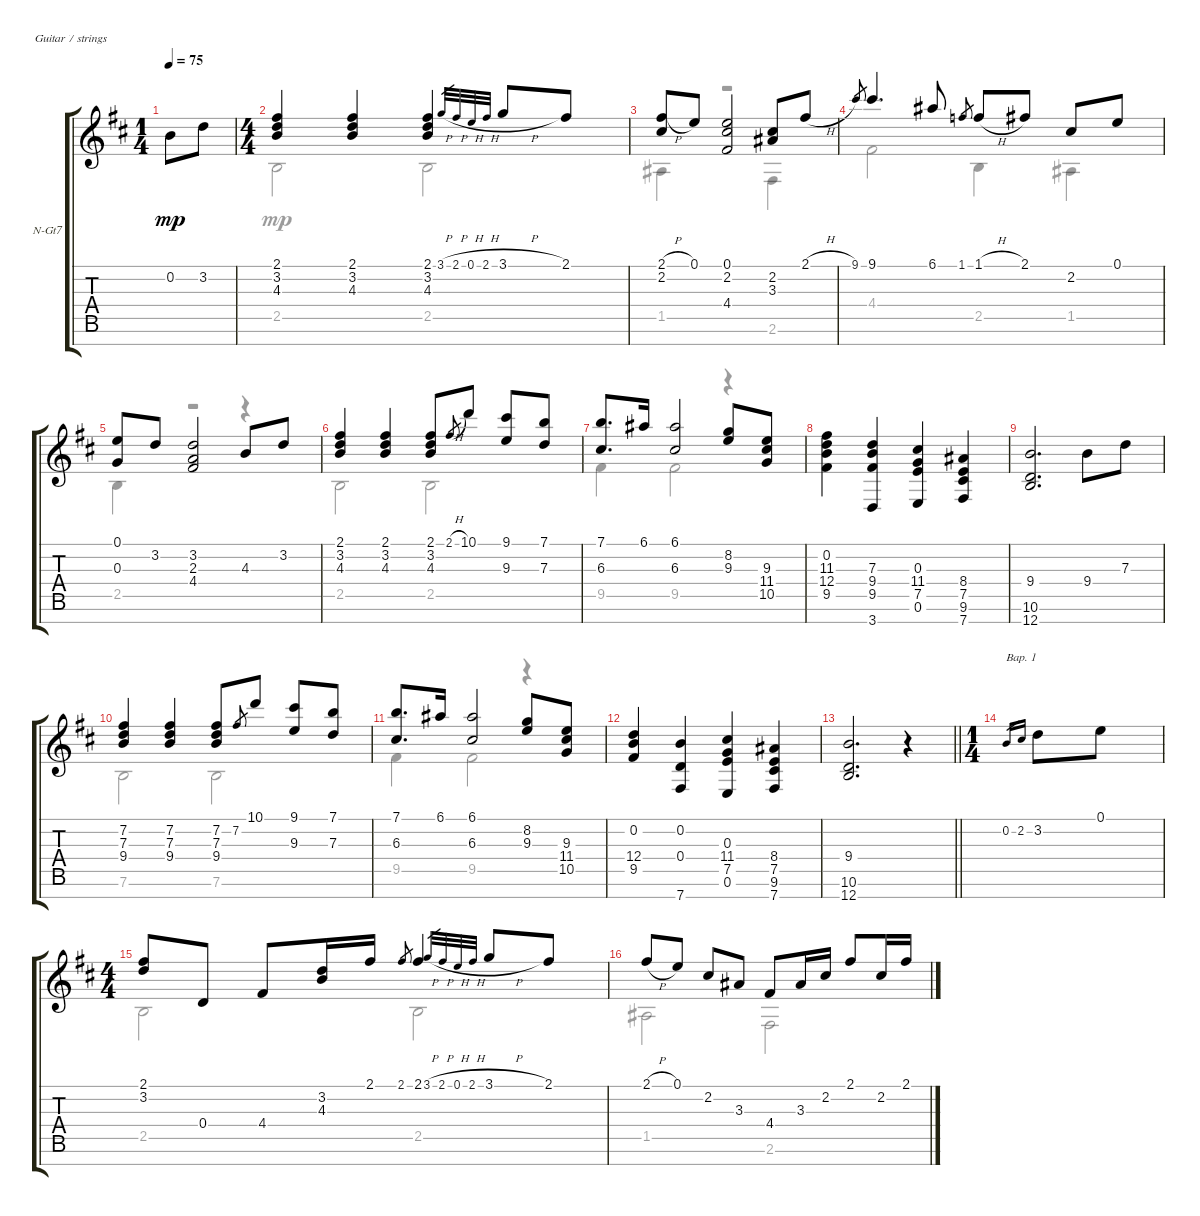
\defaultSystemsLayout 4
\bracketExtendMode groupsimilarinstruments
\firstSystemTrackNameOrientation horizontal
\otherSystemsTrackNameOrientation horizontal
\track ("Nylon Guitar" "N-Gt7") {instrument acousticguitarnylon}
\staff {score tabs}
\tuning (E4 B3 G3 D3 A2 E2 B1)
\voice
\ts (1 4)
\tempo 75
\clef g2
\ks d
0.2.8{dy mp instrument acousticguitarnylon} 3.2.8 |
\ts (4 4)
(2.1 3.2 4.3).4 (4.3 3.2 2.1).4 (2.1 3.2 4.3).4 3.1{h}.32{gr} 2.1{h}.32{gr} 0.1{h}.32{gr} 2.1{h}.32{gr} 3.1{h}.8 2.1.8 |
(2.1{h} 2.2).8 0.1.8 (0.1 2.2 4.4).2 (2.2 3.3).8 2.1{h}.8 |
9.1.8{gr} 9.1.4{d} 6.1.8 1.1.8{gr} 1.1{h}.8 2.1.8 2.2.8 0.1.8 |
(0.1 0.3).8 3.2.8 (3.2 2.3 4.4).2 4.3.8 3.2.8 |
(2.1 3.2 4.3).4 (4.3 3.2 2.1).4 (2.1 3.2 4.3).8 2.1{h}.8{gr} 10.1.8 (9.1 9.3).8 (7.3 7.1).8 |
(6.3 7.1).8{d} 6.1.16 (6.1 6.3).2 (8.2 9.3).8 (9.3 11.4 10.5).8 |
(11.3 12.4 0.2 9.5).4 (9.5 9.4 7.3 3.7).4 (0.6 7.5 0.3 11.4).4 (8.4 7.5 9.6 7.7).4 |
(9.4 10.6 12.7).2{d} 9.4.8 7.3.8 |
(7.2 7.3 9.4).4 (9.4 7.3 7.2).4 (7.2 7.3 9.4).8 7.2.8{gr} 10.1.8 (9.1 9.3).8 (7.3 7.1).8 |
(6.3 7.1).8{d} 6.1.16 (6.1 6.3).2 (8.2 9.3).8 (9.3 11.4 10.5).8 |
(12.4 0.2 9.5).4 (0.2 0.4 7.7).4 (0.6 7.5 0.3 11.4).4 (8.4 7.5 9.6 7.7).4 |
\barLineRight lightlight
(9.4 10.6 12.7).2{d} r.4 |
\ts (1 4)
0.2.16{txt "Вар. 1" gr} 2.2.16{gr} 3.2.8 0.1.8 |
\ts (4 4)
(2.1 3.2).8 0.4.8 4.4.8 (4.3 3.2).16 2.1.16 2.1.8{gr} 2.1.4 3.1{h}.32{gr} 2.1{h}.32{gr} 0.1{h}.32{gr} 2.1{h}.32{gr} 3.1{h}.8 2.1.8 |
2.1{h}.8 0.1.8 2.2.8 3.3.8 4.4.8 3.3.16 2.2.16 2.1.8 2.2.16 2.1{h}.16
\voice
\clef g2
\ottava regular
\simile none
\ks d
|
2.5.2 2.5.2 |
1.5.4 r.2 2.6.4 |
4.4.2 2.5.4 1.5.4 |
2.5.4 r.2 r.4 |
2.5.2 2.5.2 |
9.5.4 9.5.2 r.4 |
|
|
7.6.2 7.6.2 |
9.5.4 9.5.2 r.4 |
|
\barLineRight lightlight
|
|
2.5.2 2.5.2 |
1.5.2 2.6.2
